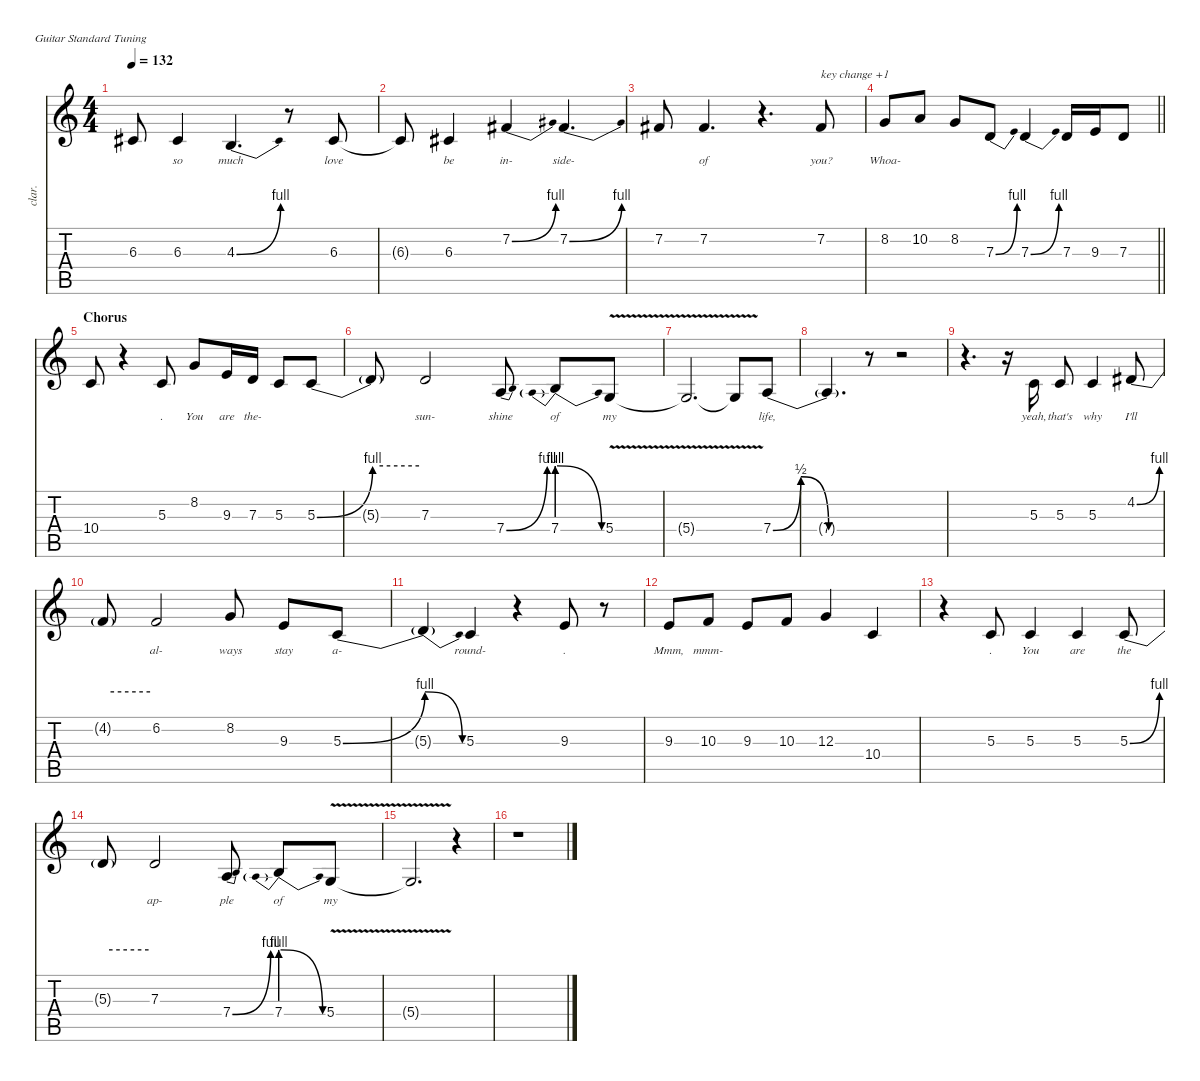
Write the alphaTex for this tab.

\defaultSystemsLayout 4
\hideDynamics
\bracketExtendMode nobrackets
\otherSystemsTrackNameOrientation horizontal
\track ("Vocal" "clar.") {mute instrument clarinet}
\staff {score tabs}
\tuning (E4 B3 G3 D3 A2 E2)
\ts (4 4)
\tempo 132
\clef g2
\ks c
6.3{t acc #}.8{dy f beam Up} 6.3{acc #}.4{lyrics (0 "so") lyrics (1 "") lyrics (2 "") lyrics (3 "") lyrics (4 "") beam Up} 4.3{be (bend 0 0 7.0000002 4)}.4{d lyrics (0 "much") lyrics (1 "") lyrics (2 "") lyrics (3 "") lyrics (4 "") beam Up} r.8{beam Up} 6.3{acc #}.8{lyrics (0 "love") lyrics (1 "") lyrics (2 "") lyrics (3 "") lyrics (4 "") beam Up} |
6.3{t acc #}.8{beam Up} 6.3{acc #}.4{lyrics (0 "be") lyrics (1 "") lyrics (2 "") lyrics (3 "") lyrics (4 "") beam Up} 7.2{be (bend 0 0 15 4) acc #}.4{lyrics (0 "in-") lyrics (1 "") lyrics (2 "") lyrics (3 "") lyrics (4 "") beam Up} 7.2{be (bend 0 0 15 4) acc #}.4{d lyrics (0 "side-") lyrics (1 "") lyrics (2 "") lyrics (3 "") lyrics (4 "") beam Up} |
7.2{acc #}.8{lyrics (0 " ") lyrics (1 "") lyrics (2 "") lyrics (3 "") lyrics (4 "") beam Up} 7.2{acc #}.4{d lyrics (0 "of") lyrics (1 "") lyrics (2 "") lyrics (3 "") lyrics (4 "") beam Up} r.4{d beam Up} 7.2{acc #}.8{txt "key change +1" lyrics (0 "you?") lyrics (1 "") lyrics (2 "") lyrics (3 "") lyrics (4 "") beam Up} |
\barLineRight lightlight
8.2.8{lyrics (0 "Whoa-") lyrics (1 "") lyrics (2 "") lyrics (3 "") lyrics (4 "") beam Up} 10.2.8{beam Up} 8.2.8{beam Up} 7.3{be (bend 0 0 9.999999599999999 4)}.8{beam Up} 7.3{be (bend 0 0 9.999999599999999 4)}.4{beam Up} 7.3.16{beam Up} 9.3.16{beam Up} 7.3.8{beam Up} |
\section ("" "Chorus")
10.4.8{beam Up} r.4{beam Up} 5.3.8{lyrics (0 ".") lyrics (1 "") lyrics (2 "") lyrics (3 "") lyrics (4 "") beam Up} 8.2.8{lyrics (0 "You") lyrics (1 "") lyrics (2 "") lyrics (3 "") lyrics (4 "") beam Up} 9.3.16{lyrics (0 "are") lyrics (1 "") lyrics (2 "") lyrics (3 "") lyrics (4 "") beam Up} 7.3.16{lyrics (0 "the-") lyrics (1 "") lyrics (2 "") lyrics (3 "") lyrics (4 "") beam Up} 5.3.8{beam Up} 5.3{be (bend 0 0 60 4)}.8{lyrics (0 " ") lyrics (1 "") lyrics (2 "") lyrics (3 "") lyrics (4 "") beam Up} |
5.3{be (hold 0 4 60 4) t}.8{beam Up} 7.3.2{lyrics (0 "sun-") lyrics (1 "") lyrics (2 "") lyrics (3 "") lyrics (4 "") beam Up} 7.4{be (bend 0 0 9.999999599999999 4)}.8{lyrics (0 "shine") lyrics (1 "") lyrics (2 "") lyrics (3 "") lyrics (4 "") beam Up} 7.4{be (prebendrelease 0 4 25.0000008 0)}.8{lyrics (0 "of") lyrics (1 "") lyrics (2 "") lyrics (3 "") lyrics (4 "") beam Up} 5.4{v}.8{lyrics (0 "my") lyrics (1 "") lyrics (2 "") lyrics (3 "") lyrics (4 "") beam Up} |
5.4{v t}.2{d beam Up} 5.4{v t}.8{beam Up} 7.4{be (bendrelease 0 0 30 2 30 2 60 0)}.8{lyrics (0 "life,") lyrics (1 "") lyrics (2 "") lyrics (3 "") lyrics (4 "") beam Up} |
7.4{be (hold 0 0 60 0) t}.4{d beam Up} r.8{beam Up} r.2{beam Up} |
r.4{d beam Down} r.16{beam Down} 5.3.16{lyrics (0 "yeah,") lyrics (1 "") lyrics (2 "") lyrics (3 "") lyrics (4 "") beam Up} 5.3.8{lyrics (0 "that's") lyrics (1 "") lyrics (2 "") lyrics (3 "") lyrics (4 "") beam Up} 5.3.4{lyrics (0 "why") lyrics (1 "") lyrics (2 "") lyrics (3 "") lyrics (4 "") beam Up} 4.2{be (bend 0 0 60 4) acc #}.8{lyrics (0 "I'll") lyrics (1 "") lyrics (2 "") lyrics (3 "") lyrics (4 "") beam Up} |
4.2{be (hold 0 4 60 4) t}.8{beam Up} 6.2.2{lyrics (0 "al-") lyrics (1 "") lyrics (2 "") lyrics (3 "") lyrics (4 "") beam Up} 8.2.8{lyrics (0 "ways") lyrics (1 "") lyrics (2 "") lyrics (3 "") lyrics (4 "") beam Up} 9.3.8{lyrics (0 "stay") lyrics (1 "") lyrics (2 "") lyrics (3 "") lyrics (4 "") beam Up} 5.3{be (bend 0 0 60 4)}.8{lyrics (0 "a-") lyrics (1 "") lyrics (2 "") lyrics (3 "") lyrics (4 "") beam Up} |
5.3{be (release 0 4 60 0) t}.4{beam Up} 5.3.4{lyrics (0 "round-") lyrics (1 "") lyrics (2 "") lyrics (3 "") lyrics (4 "") beam Up} r.4{beam Up} 9.3.8{lyrics (0 ".") lyrics (1 "") lyrics (2 "") lyrics (3 "") lyrics (4 "") beam Up} r.8{beam Up} |
9.3.8{lyrics (0 "Mmm,") lyrics (1 "") lyrics (2 "") lyrics (3 "") lyrics (4 "") beam Up} 10.3.8{lyrics (0 "mmm-") lyrics (1 "") lyrics (2 "") lyrics (3 "") lyrics (4 "") beam Up} 9.3.8{beam Up} 10.3.8{beam Up} 12.3.4{beam Up} 10.4.4{beam Up} |
r.4{beam Down} 5.3.8{lyrics (0 ".") lyrics (1 "") lyrics (2 "") lyrics (3 "") lyrics (4 "") beam Up} 5.3.4{lyrics (0 "You") lyrics (1 "") lyrics (2 "") lyrics (3 "") lyrics (4 "") beam Up} 5.3.4{lyrics (0 "are") lyrics (1 "") lyrics (2 "") lyrics (3 "") lyrics (4 "") beam Up} 5.3{be (bend 0 0 60 4)}.8{lyrics (0 "the") lyrics (1 "") lyrics (2 "") lyrics (3 "") lyrics (4 "") beam Up} |
5.3{be (hold 0 4 60 4) t}.8{beam Up} 7.3.2{lyrics (0 "ap-") lyrics (1 "") lyrics (2 "") lyrics (3 "") lyrics (4 "") beam Up} 7.4{be (bend 0 0 9.999999599999999 4)}.8{lyrics (0 "ple") lyrics (1 "") lyrics (2 "") lyrics (3 "") lyrics (4 "") beam Up} 7.4{be (prebendrelease 0 4 25.0000008 0)}.8{lyrics (0 "of") lyrics (1 "") lyrics (2 "") lyrics (3 "") lyrics (4 "") beam Up} 5.4{v}.8{lyrics (0 "my") lyrics (1 "") lyrics (2 "") lyrics (3 "") lyrics (4 "") beam Up} |
5.4{v t}.2{d beam Up} r.4{beam Up} |
r.1{beam Down}
